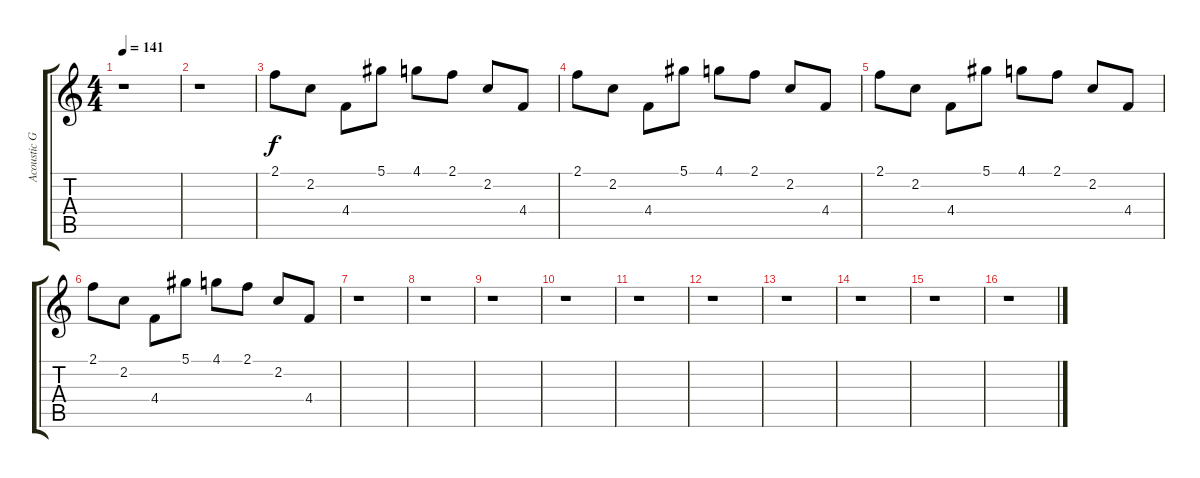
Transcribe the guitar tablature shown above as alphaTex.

\track ("Acoustic Guitar" "Acoustic G") {instrument electricguitarjazz}
\staff {score tabs}
\tuning (Eb4 Bb3 Gb3 Db3 Ab2 Eb2) {hide}
\ts (4 4)
\tempo 141
\clef g2
\ks c
r.1{dy f} |
r.1 |
2.1.8 2.2.8 4.4.8 5.1.8 4.1.8 2.1.8 2.2.8 4.4.8 |
2.1.8 2.2.8 4.4.8 5.1.8 4.1.8 2.1.8 2.2.8 4.4.8 |
2.1.8 2.2.8 4.4.8 5.1.8 4.1.8 2.1.8 2.2.8 4.4.8 |
2.1.8 2.2.8 4.4.8 5.1.8 4.1.8 2.1.8 2.2.8 4.4.8 |
r.1 |
r.1 |
r.1 |
r.1 |
r.1 |
r.1 |
r.1 |
r.1 |
r.1 |
r.1
